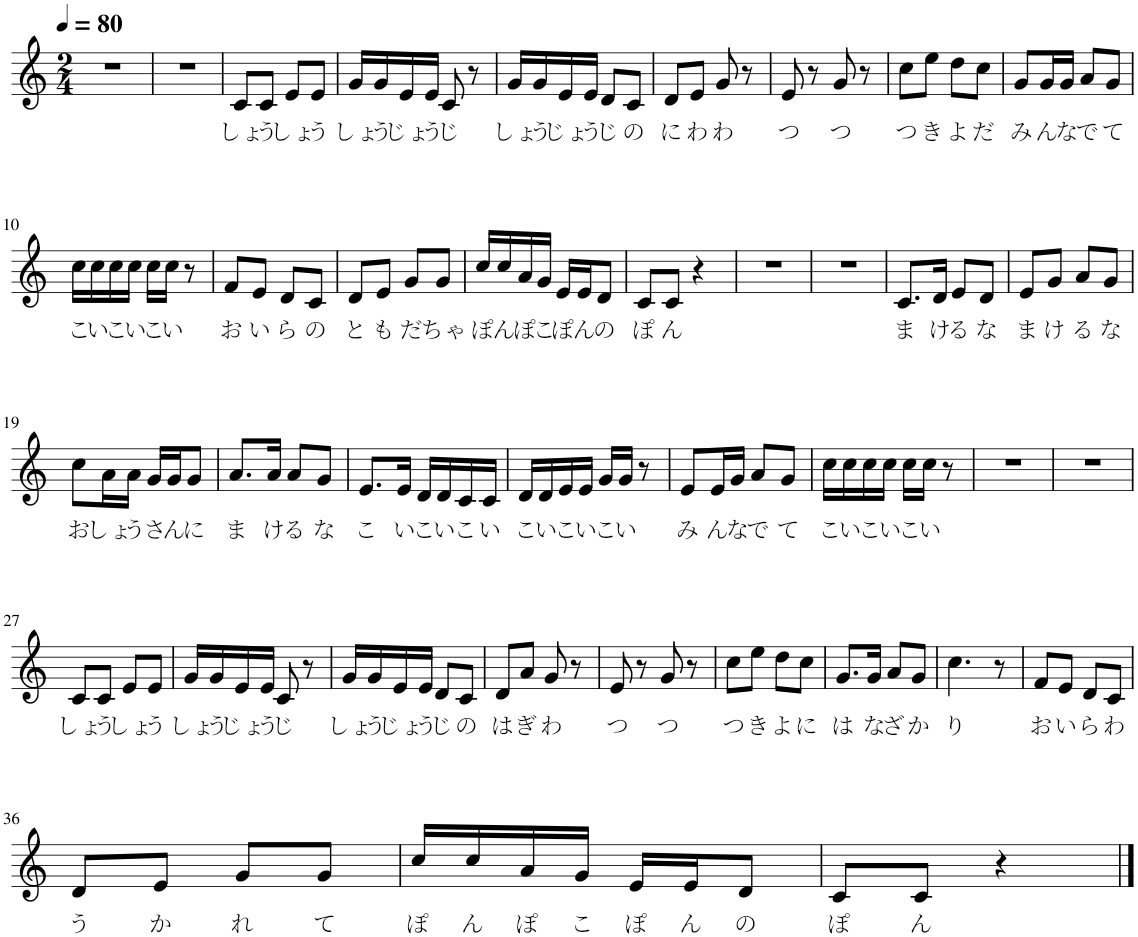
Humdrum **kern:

**kern	**text
*part1	*part1
*staff1	*staff1
*I"ピアノ	*
*clefG2	*
*k[]	*
*M2/4	*
*MM80	*
=1	=1
2r	.
=2	=2
2r	.
=3	=3
!	!LO:LY:b
8c/L	しょ
!	!LO:LY:b
8c/J	う
!	!LO:LY:b
8e/L	しょ
!	!LO:LY:b
8e/J	う
=4	=4
!	!LO:LY:b
16g/LL	しょ
!	!LO:LY:b
16g/	う
!	!LO:LY:b
16e/	じょ
!	!LO:LY:b
16e/JJ	う
!	!LO:LY:b
8c/	じ
8r	.
=5	=5
!	!LO:LY:b
16g/LL	しょ
!	!LO:LY:b
16g/	う
!	!LO:LY:b
16e/	じょ
!	!LO:LY:b
16e/JJ	う
!	!LO:LY:b
8d/L	じ
!	!LO:LY:b
8c/J	の
=6	=6
!	!LO:LY:b
8d/L	に
!	!LO:LY:b
8e/J	わ
!	!LO:LY:b
8g/	わ
8r	.
=7	=7
!	!LO:LY:b
8e/	つ
8r	.
!	!LO:LY:b
8g/	つ
8r	.
=8	=8
!	!LO:LY:b
8cc\L	つ
!	!LO:LY:b
8ee\J	き
!	!LO:LY:b
8dd\L	よ
!	!LO:LY:b
8cc\J	だ
=9	=9
!	!LO:LY:b
8g/L	み
!	!LO:LY:b
16g/L	ん
!	!LO:LY:b
16g/JJ	な
!	!LO:LY:b
8a/L	で
!	!LO:LY:b
8g/J	て
!!LO:LB:g=z
=10	=10
!	!LO:LY:b
16cc\LL	こ
!	!LO:LY:b
16cc\	い
!	!LO:LY:b
16cc\	こ
!	!LO:LY:b
16cc\JJ	い
!	!LO:LY:b
16cc\LL	こ
!	!LO:LY:b
16cc\JJ	い
8r	.
=11	=11
!	!LO:LY:b
8f/L	お
!	!LO:LY:b
8e/J	い
!	!LO:LY:b
8d/L	ら
!	!LO:LY:b
8c/J	の
=12	=12
!	!LO:LY:b
8d/L	と
!	!LO:LY:b
8e/J	も
!	!LO:LY:b
8g/L	だ
!	!LO:LY:b
8g/J	ちゃ
=13	=13
!	!LO:LY:b
16cc/LL	ぽ
!	!LO:LY:b
16cc/	ん
!	!LO:LY:b
16a/	ぽ
!	!LO:LY:b
16g/JJ	こ
!	!LO:LY:b
16e/LL	ぽ
!	!LO:LY:b
16e/J	ん
!	!LO:LY:b
8d/J	の
=14	=14
!	!LO:LY:b
8c/L	ぽ
!	!LO:LY:b
8c/J	ん
4r	.
=15	=15
2r	.
=16	=16
2r	.
=17	=17
!	!LO:LY:b
8.c/L	ま
!	!LO:LY:b
16d/Jk	け
!	!LO:LY:b
8e/L	る
!	!LO:LY:b
8d/J	な
=18	=18
!	!LO:LY:b
8e/L	ま
!	!LO:LY:b
8g/J	け
!	!LO:LY:b
8a/L	る
!	!LO:LY:b
8g/J	な
!!LO:LB:g=z
=19	=19
!	!LO:LY:b
8cc\L	お
!	!LO:LY:b
16a\L	しょ
!	!LO:LY:b
16a\JJ	う
!	!LO:LY:b
16g/LL	さ
!	!LO:LY:b
16g/J	ん
!	!LO:LY:b
8g/J	に
=20	=20
!	!LO:LY:b
8.a/L	ま
!	!LO:LY:b
16a/Jk	け
!	!LO:LY:b
8a/L	る
!	!LO:LY:b
8g/J	な
=21	=21
!	!LO:LY:b
8.e/L	こ
!	!LO:LY:b
16e/Jk	い
!	!LO:LY:b
16d/LL	こ
!	!LO:LY:b
16d/	い
!	!LO:LY:b
16c/	こ
!	!LO:LY:b
16c/JJ	い
=22	=22
!	!LO:LY:b
16d/LL	こ
!	!LO:LY:b
16d/	い
!	!LO:LY:b
16e/	こ
!	!LO:LY:b
16e/JJ	い
!	!LO:LY:b
16g/LL	こ
!	!LO:LY:b
16g/JJ	い
8r	.
=23	=23
!	!LO:LY:b
8e/L	み
!	!LO:LY:b
16e/L	ん
!	!LO:LY:b
16g/JJ	な
!	!LO:LY:b
8a/L	で
!	!LO:LY:b
8g/J	て
=24	=24
!	!LO:LY:b
16cc\LL	こ
!	!LO:LY:b
16cc\	い
!	!LO:LY:b
16cc\	こ
!	!LO:LY:b
16cc\JJ	い
!	!LO:LY:b
16cc\LL	こ
!	!LO:LY:b
16cc\JJ	い
8r	.
=25	=25
2r	.
=26	=26
2r	.
!!LO:LB:g=z
=27	=27
!	!LO:LY:b
8c/L	しょ
!	!LO:LY:b
8c/J	う
!	!LO:LY:b
8e/L	しょ
!	!LO:LY:b
8e/J	う
=28	=28
!	!LO:LY:b
16g/LL	しょ
!	!LO:LY:b
16g/	う
!	!LO:LY:b
16e/	じょ
!	!LO:LY:b
16e/JJ	う
!	!LO:LY:b
8c/	じ
8r	.
=29	=29
!	!LO:LY:b
16g/LL	しょ
!	!LO:LY:b
16g/	う
!	!LO:LY:b
16e/	じょ
!	!LO:LY:b
16e/JJ	う
!	!LO:LY:b
8d/L	じ
!	!LO:LY:b
8c/J	の
=30	=30
!	!LO:LY:b
8d/L	は
!	!LO:LY:b
8a/J	ぎ
!	!LO:LY:b
8g/	わ
8r	.
=31	=31
!	!LO:LY:b
8e/	つ
8r	.
!	!LO:LY:b
8g/	つ
8r	.
=32	=32
!	!LO:LY:b
8cc\L	つ
!	!LO:LY:b
8ee\J	き
!	!LO:LY:b
8dd\L	よ
!	!LO:LY:b
8cc\J	に
=33	=33
!	!LO:LY:b
8.g/L	は
!	!LO:LY:b
16g/Jk	な
!	!LO:LY:b
8a/L	ざ
!	!LO:LY:b
8g/J	か
=34	=34
!	!LO:LY:b
4.cc\	り
8r	.
=35	=35
!	!LO:LY:b
8f/L	お
!	!LO:LY:b
8e/J	い
!	!LO:LY:b
8d/L	ら
!	!LO:LY:b
8c/J	わ
!!LO:LB:g=z
=36	=36
!	!LO:LY:b
8d/L	う
!	!LO:LY:b
8e/J	か
!	!LO:LY:b
8g/L	れ
!	!LO:LY:b
8g/J	て
=37	=37
!	!LO:LY:b
16cc/LL	ぽ
!	!LO:LY:b
16cc/	ん
!	!LO:LY:b
16a/	ぽ
!	!LO:LY:b
16g/JJ	こ
!	!LO:LY:b
16e/LL	ぽ
!	!LO:LY:b
16e/J	ん
!	!LO:LY:b
8d/J	の
=38	=38
!	!LO:LY:b
8c/L	ぽ
!	!LO:LY:b
8c/J	ん
4r	.
==	==
*-	*-
